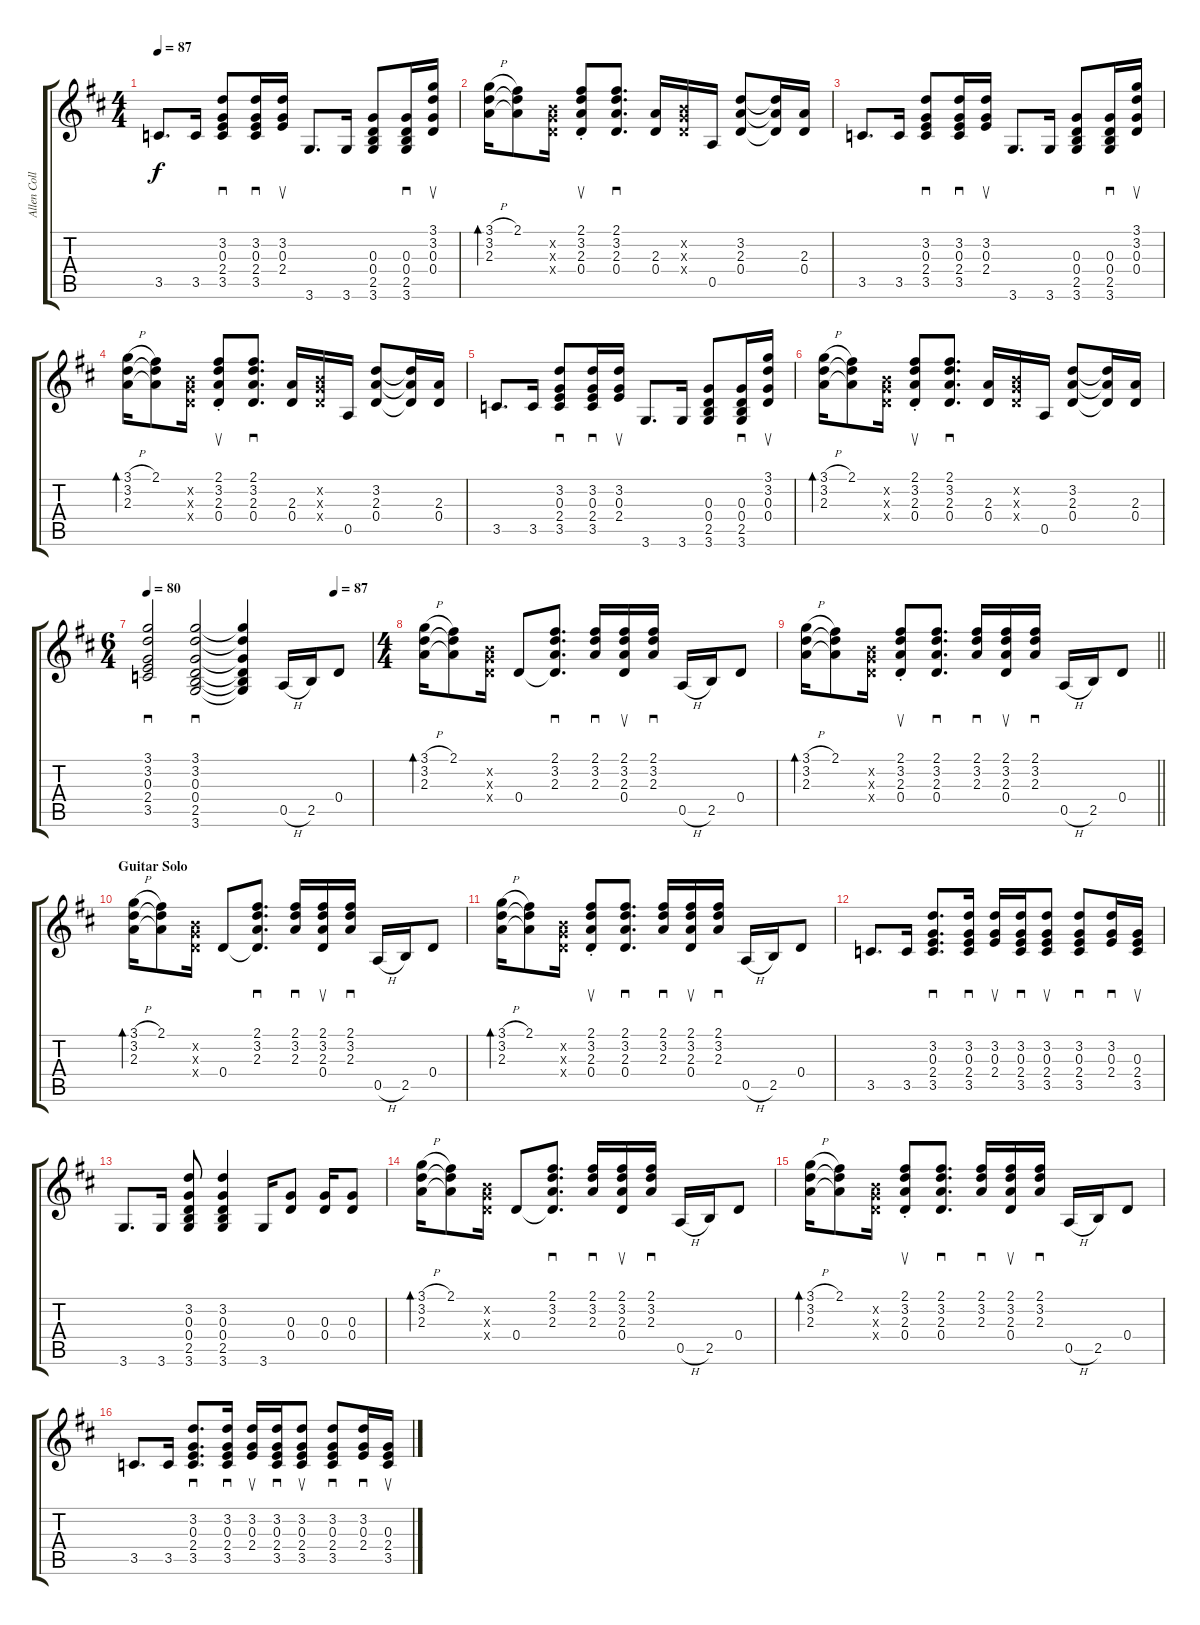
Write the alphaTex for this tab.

\track ("Allen Collins - Acoustic Guitar" "Allen Coll") {instrument acousticguitarsteel}
\staff {score tabs}
\tuning (E4 B3 G3 D3 A2 E2) {hide}
\ts (4 4)
\tempo 87
\clef g2
\ks d
3.5.8{d dy f} 3.5.16 (3.2 0.3 2.4 3.5).8{sd} (3.2 0.3 2.4 3.5).16{sd} (3.2 0.3 2.4).16{su} 3.6.8{d} 3.6.16 (0.3 0.4 2.5 3.6).8 (0.3 0.4 2.5 3.6).16{sd} (3.1 3.2 0.3 0.4).16{su} |
(3.1{h} 3.2 2.3).16{bd 60} (2.1 3.2{t} 2.3{t}).8 (0.2{x} 0.3{x} 0.4{x}).16 (2.1{st} 3.2{st} 2.3{st} 0.4{st}).8{su} (2.1 3.2 2.3 0.4).8{d sd} (2.3 0.4).16 (0.2{x} 0.3{x} 0.4{x}).16 0.5.16 (3.2 2.3 0.4).8 (3.2{t} 2.3{t} 0.4{t}).16 (2.3 0.4).16 |
3.5.8{d} 3.5.16 (3.2 0.3 2.4 3.5).8{sd} (3.2 0.3 2.4 3.5).16{sd} (3.2 0.3 2.4).16{su} 3.6.8{d} 3.6.16 (0.3 0.4 2.5 3.6).8 (0.3 0.4 2.5 3.6).16{sd} (3.1 3.2 0.3 0.4).16{su} |
(3.1{h} 3.2 2.3).16{bd 60} (2.1 3.2{t} 2.3{t}).8 (0.2{x} 0.3{x} 0.4{x}).16 (2.1{st} 3.2{st} 2.3{st} 0.4{st}).8{su} (2.1 3.2 2.3 0.4).8{d sd} (2.3 0.4).16 (0.2{x} 0.3{x} 0.4{x}).16 0.5.16 (3.2 2.3 0.4).8 (3.2{t} 2.3{t} 0.4{t}).16 (2.3 0.4).16 |
3.5.8{d} 3.5.16 (3.2 0.3 2.4 3.5).8{sd} (3.2 0.3 2.4 3.5).16{sd} (3.2 0.3 2.4).16{su} 3.6.8{d} 3.6.16 (0.3 0.4 2.5 3.6).8 (0.3 0.4 2.5 3.6).16{sd} (3.1 3.2 0.3 0.4).16{su} |
(3.1{h} 3.2 2.3).16{bd 60} (2.1 3.2{t} 2.3{t}).8 (0.2{x} 0.3{x} 0.4{x}).16 (2.1{st} 3.2{st} 2.3{st} 0.4{st}).8{su} (2.1 3.2 2.3 0.4).8{d sd} (2.3 0.4).16 (0.2{x} 0.3{x} 0.4{x}).16 0.5.16 (3.2 2.3 0.4).8 (3.2{t} 2.3{t} 0.4{t}).16 (2.3 0.4).16 |
\ts (6 4)
\tempo 80
\tempo (87 0.8333333333333334)
(3.1 3.2 0.3 2.4 3.5).2{sd} (3.1 3.2 0.3 0.4 2.5 3.6).2{sd} (3.1{t} 3.2{t} 0.3{t} 0.4{t} 2.5{t} 3.6{t}).4 0.5{h}.16 2.5.16 0.4.8 |
\ts (4 4)
(3.1{h} 3.2 2.3).16{bd 60} (2.1 3.2{t} 2.3{t}).8 (0.2{x} 0.3{x} 0.4{x}).16 0.4.8 (2.1 3.2 2.3 0.4{t}).8{d sd} (2.1 3.2 2.3).16{sd} (2.1 3.2 2.3 0.4).16{su} (2.1 3.2 2.3).16{sd} 0.5{h}.16 2.5.16 0.4.8 |
\barLineRight lightlight
(3.1{h} 3.2 2.3).16{bd 60} (2.1 3.2{t} 2.3{t}).8 (0.2{x} 0.3{x} 0.4{x}).16 (2.1{st} 3.2{st} 2.3{st} 0.4{st}).8{su} (2.1 3.2 2.3 0.4).8{d sd} (2.1 3.2 2.3).16{sd} (2.1 3.2 2.3 0.4).16{su} (2.1 3.2 2.3).16{sd} 0.5{h}.16 2.5.16 0.4.8 |
\section ("" "Guitar Solo")
(3.1{h} 3.2 2.3).16{bd 60} (2.1 3.2{t} 2.3{t}).8 (0.2{x} 0.3{x} 0.4{x}).16 0.4.8 (2.1 3.2 2.3 0.4{t}).8{d sd} (2.1 3.2 2.3).16{sd} (2.1 3.2 2.3 0.4).16{su} (2.1 3.2 2.3).16{sd} 0.5{h}.16 2.5.16 0.4.8 |
(3.1{h} 3.2 2.3).16{bd 60} (2.1 3.2{t} 2.3{t}).8 (0.2{x} 0.3{x} 0.4{x}).16 (2.1{st} 3.2{st} 2.3{st} 0.4{st}).8{su} (2.1 3.2 2.3 0.4).8{d sd} (2.1 3.2 2.3).16{sd} (2.1 3.2 2.3 0.4).16{su} (2.1 3.2 2.3).16{sd} 0.5{h}.16 2.5.16 0.4.8 |
3.5.8{d} 3.5.16 (3.2 0.3 2.4 3.5).8{d sd} (3.2 0.3 2.4 3.5).16{sd} (3.2 0.3 2.4).16{su} (3.2 0.3 2.4 3.5).16{sd} (3.2 0.3 2.4 3.5).8{su} (3.2 0.3 2.4 3.5).8{sd} (3.2 0.3 2.4).16{sd} (0.3 2.4 3.5).16{su} |
3.6.8{d} 3.6.16 (3.2 0.3 0.4 2.5 3.6).8 (3.2 0.3 0.4 2.5 3.6).4 3.6.16 (0.3 0.4).8 (0.3 0.4).16 (0.3 0.4).8 |
(3.1{h} 3.2 2.3).16{bd 60} (2.1 3.2{t} 2.3{t}).8 (0.2{x} 0.3{x} 0.4{x}).16 0.4.8 (2.1 3.2 2.3 0.4{t}).8{d sd} (2.1 3.2 2.3).16{sd} (2.1 3.2 2.3 0.4).16{su} (2.1 3.2 2.3).16{sd} 0.5{h}.16 2.5.16 0.4.8 |
(3.1{h} 3.2 2.3).16{bd 60} (2.1 3.2{t} 2.3{t}).8 (0.2{x} 0.3{x} 0.4{x}).16 (2.1{st} 3.2{st} 2.3{st} 0.4{st}).8{su} (2.1 3.2 2.3 0.4).8{d sd} (2.1 3.2 2.3).16{sd} (2.1 3.2 2.3 0.4).16{su} (2.1 3.2 2.3).16{sd} 0.5{h}.16 2.5.16 0.4.8 |
3.5.8{d} 3.5.16 (3.2 0.3 2.4 3.5).8{d sd} (3.2 0.3 2.4 3.5).16{sd} (3.2 0.3 2.4).16{su} (3.2 0.3 2.4 3.5).16{sd} (3.2 0.3 2.4 3.5).8{su} (3.2 0.3 2.4 3.5).8{sd} (3.2 0.3 2.4).16{sd} (0.3 2.4 3.5).16{su}
